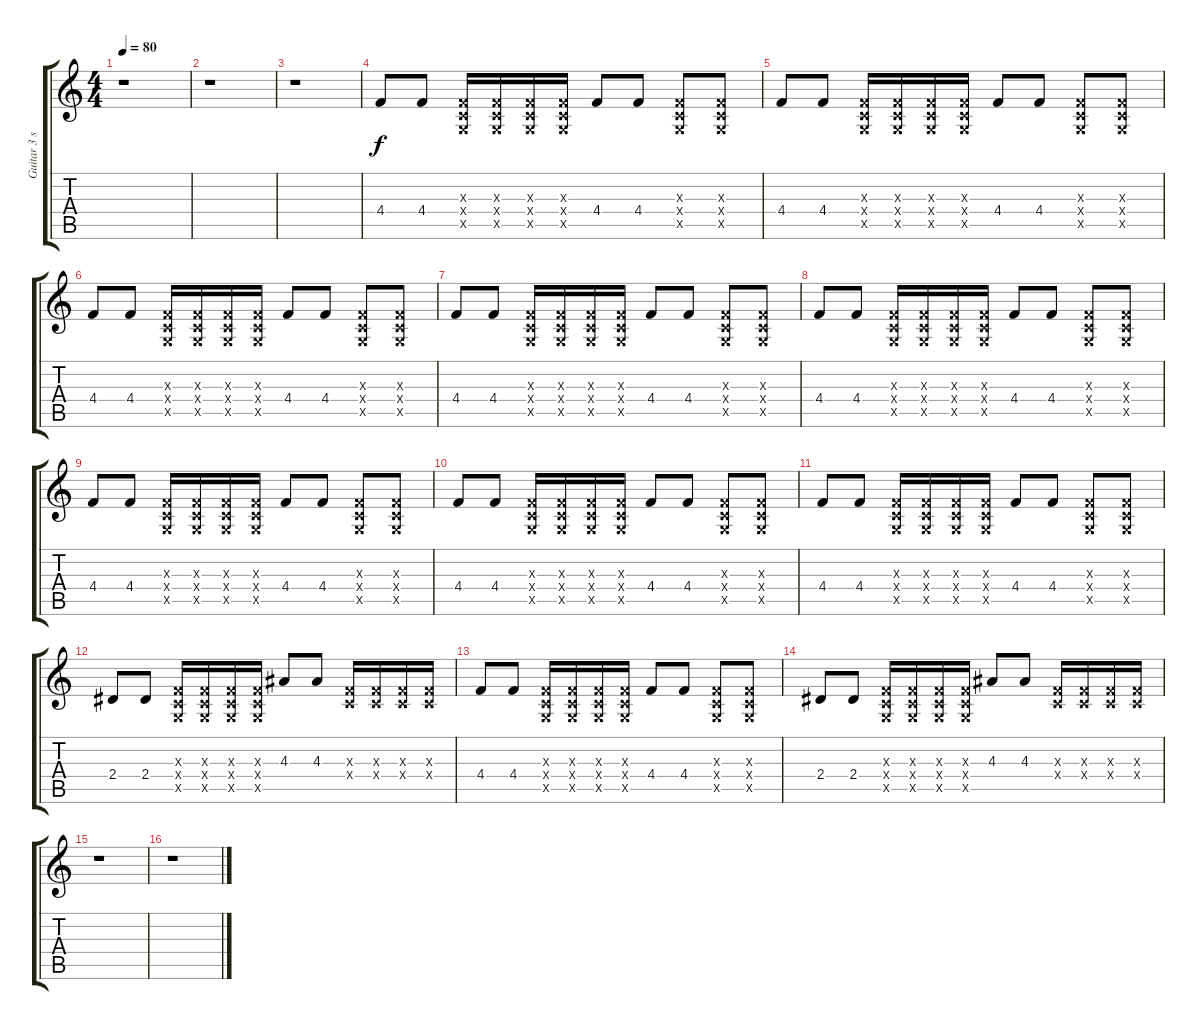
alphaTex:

\track ("Guitar 3 synth ar." "Guitar 3 s") {instrument synthbass1}
\staff {score tabs}
\tuning (Eb4 Bb3 Gb3 Db3 Ab2 Eb2) {hide}
\ts (4 4)
\tempo 80
\clef g2
\ks c
r.1{dy f} |
r.1 |
r.1 |
4.4.8 4.4.8 (-1.3{x} -1.4{x} -1.5{x}).16 (-1.3{x} -1.4{x} -1.5{x}).16 (-1.3{x} -1.4{x} -1.5{x}).16 (-1.3{x} -1.4{x} -1.5{x}).16 4.4.8 4.4.8 (-1.3{x} -1.4{x} -1.5{x}).8 (-1.3{x} -1.4{x} -1.5{x}).8 |
4.4.8 4.4.8 (-1.3{x} -1.4{x} -1.5{x}).16 (-1.3{x} -1.4{x} -1.5{x}).16 (-1.3{x} -1.4{x} -1.5{x}).16 (-1.3{x} -1.4{x} -1.5{x}).16 4.4.8 4.4.8 (-1.3{x} -1.4{x} -1.5{x}).8 (-1.3{x} -1.4{x} -1.5{x}).8 |
4.4.8 4.4.8 (-1.3{x} -1.4{x} -1.5{x}).16 (-1.3{x} -1.4{x} -1.5{x}).16 (-1.3{x} -1.4{x} -1.5{x}).16 (-1.3{x} -1.4{x} -1.5{x}).16 4.4.8 4.4.8 (-1.3{x} -1.4{x} -1.5{x}).8 (-1.3{x} -1.4{x} -1.5{x}).8 |
4.4.8 4.4.8 (-1.3{x} -1.4{x} -1.5{x}).16 (-1.3{x} -1.4{x} -1.5{x}).16 (-1.3{x} -1.4{x} -1.5{x}).16 (-1.3{x} -1.4{x} -1.5{x}).16 4.4.8 4.4.8 (-1.3{x} -1.4{x} -1.5{x}).8 (-1.3{x} -1.4{x} -1.5{x}).8 |
4.4.8 4.4.8 (-1.3{x} -1.4{x} -1.5{x}).16 (-1.3{x} -1.4{x} -1.5{x}).16 (-1.3{x} -1.4{x} -1.5{x}).16 (-1.3{x} -1.4{x} -1.5{x}).16 4.4.8 4.4.8 (-1.3{x} -1.4{x} -1.5{x}).8 (-1.3{x} -1.4{x} -1.5{x}).8 |
4.4.8 4.4.8 (-1.3{x} -1.4{x} -1.5{x}).16 (-1.3{x} -1.4{x} -1.5{x}).16 (-1.3{x} -1.4{x} -1.5{x}).16 (-1.3{x} -1.4{x} -1.5{x}).16 4.4.8 4.4.8 (-1.3{x} -1.4{x} -1.5{x}).8 (-1.3{x} -1.4{x} -1.5{x}).8 |
4.4.8 4.4.8 (-1.3{x} -1.4{x} -1.5{x}).16 (-1.3{x} -1.4{x} -1.5{x}).16 (-1.3{x} -1.4{x} -1.5{x}).16 (-1.3{x} -1.4{x} -1.5{x}).16 4.4.8 4.4.8 (-1.3{x} -1.4{x} -1.5{x}).8 (-1.3{x} -1.4{x} -1.5{x}).8 |
4.4.8 4.4.8 (-1.3{x} -1.4{x} -1.5{x}).16 (-1.3{x} -1.4{x} -1.5{x}).16 (-1.3{x} -1.4{x} -1.5{x}).16 (-1.3{x} -1.4{x} -1.5{x}).16 4.4.8 4.4.8 (-1.3{x} -1.4{x} -1.5{x}).8 (-1.3{x} -1.4{x} -1.5{x}).8 |
2.4.8 2.4.8 (-1.3{x} -1.4{x} -1.5{x}).16 (-1.3{x} -1.4{x} -1.5{x}).16 (-1.3{x} -1.4{x} -1.5{x}).16 (-1.3{x} -1.4{x} -1.5{x}).16 4.3.8 4.3.8 (-1.3{x} -1.4{x}).16 (-1.3{x} -1.4{x}).16 (-1.3{x} -1.4{x}).16 (-1.3{x} -1.4{x}).16 |
4.4.8 4.4.8 (-1.3{x} -1.4{x} -1.5{x}).16 (-1.3{x} -1.4{x} -1.5{x}).16 (-1.3{x} -1.4{x} -1.5{x}).16 (-1.3{x} -1.4{x} -1.5{x}).16 4.4.8 4.4.8 (-1.3{x} -1.4{x} -1.5{x}).8 (-1.3{x} -1.4{x} -1.5{x}).8 |
2.4.8 2.4.8 (-1.3{x} -1.4{x} -1.5{x}).16 (-1.3{x} -1.4{x} -1.5{x}).16 (-1.3{x} -1.4{x} -1.5{x}).16 (-1.3{x} -1.4{x} -1.5{x}).16 4.3.8 4.3.8 (-1.3{x} -1.4{x}).16 (-1.3{x} -1.4{x}).16 (-1.3{x} -1.4{x}).16 (-1.3{x} -1.4{x}).16 |
r.1 |
r.1
